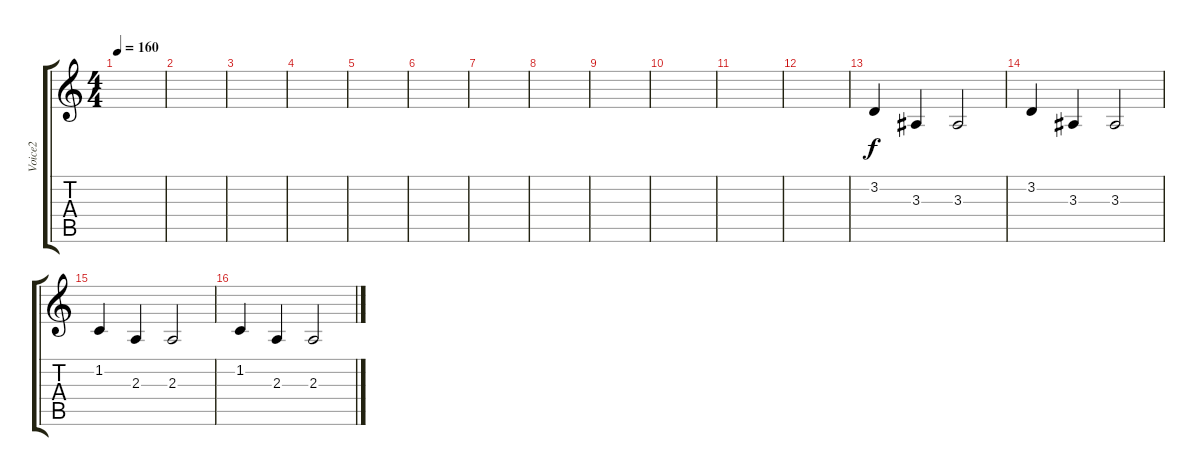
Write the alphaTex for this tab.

\track ("Voice2" "Voice2") {instrument lead6voice}
\staff {score tabs}
\tuning (E4 B3 G3 D3 A2 E2) {hide}
\ts (4 4)
\tempo 160
\clef g2
\ks c
|
|
|
|
|
|
|
|
|
|
|
|
3.2.4 3.3.4 3.3.2 |
3.2.4 3.3.4 3.3.2 |
1.2.4 2.3.4 2.3.2 |
1.2.4 2.3.4 2.3.2
